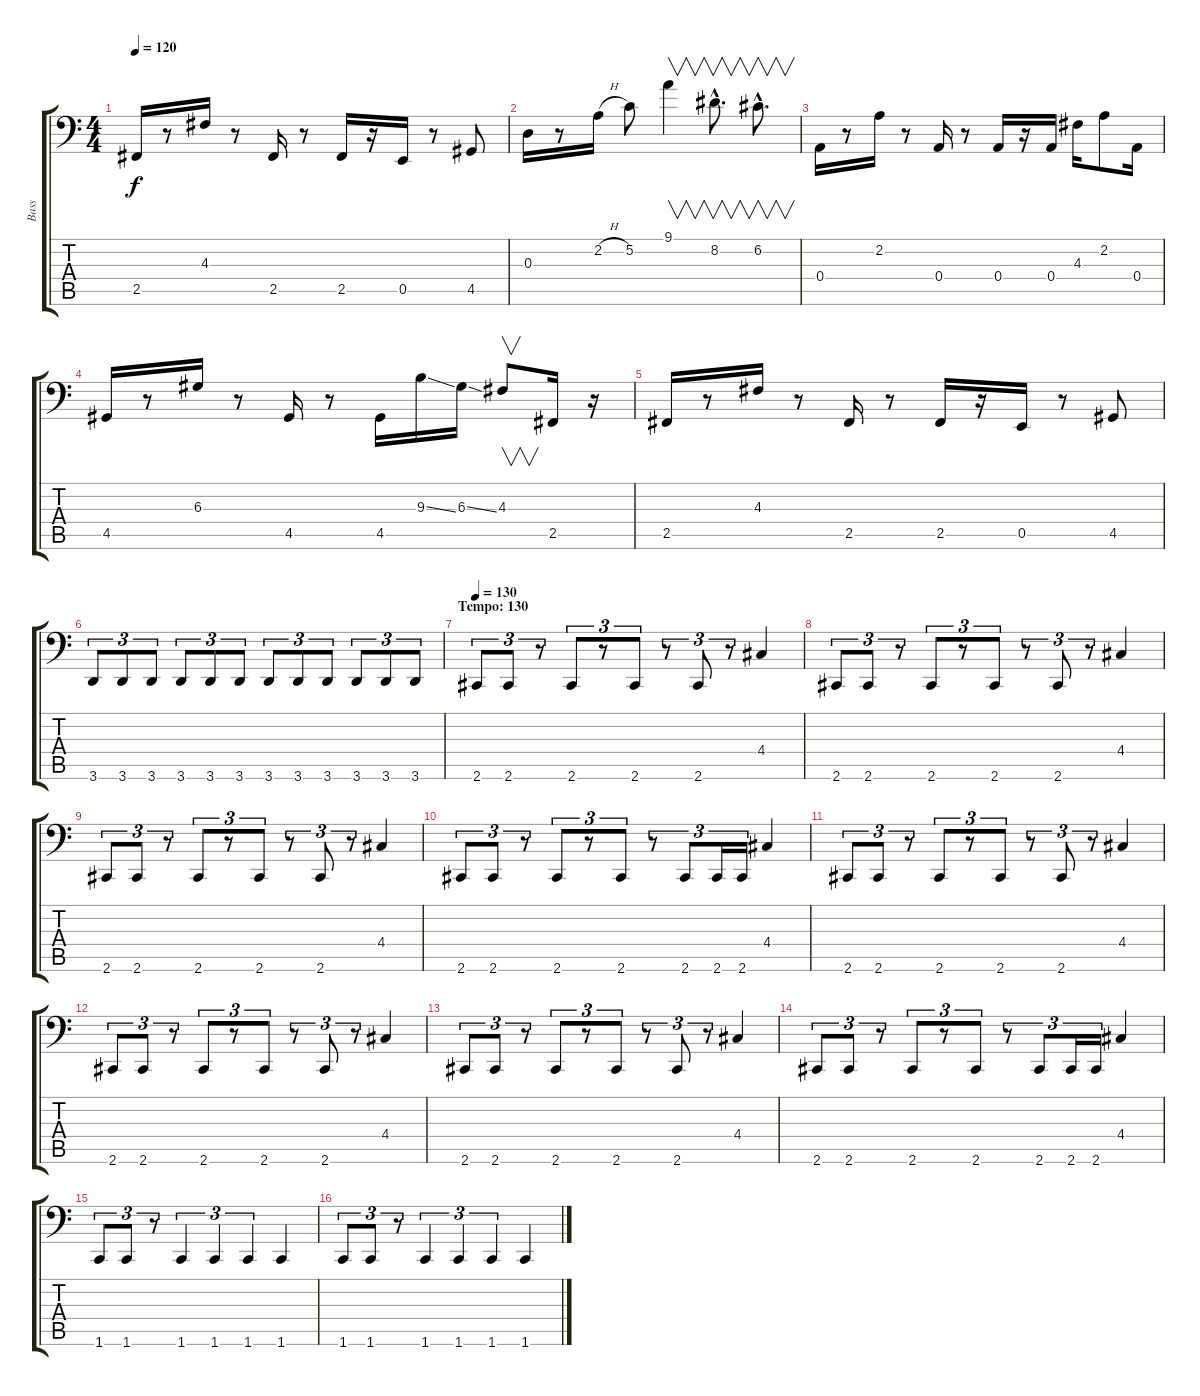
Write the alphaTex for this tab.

\track ("Bass" "Bass") {instrument electricbassfinger}
\staff {score tabs}
\tuning (C3 G2 D2 A1 E1 B0) {hide}
\ts (4 4)
\tempo 120
\clef f4
\ks c
2.5.16{dy f} r.8 4.3.16 r.8 2.5.16 r.8 2.5.16 r.16 0.5.16 r.8 4.5.8 |
0.3.16 r.8 2.2{h}.16 5.2.8 9.1.4{v} 8.2{hac}.8{v d} 6.2{hac}.8{v d} |
0.4.16 r.8 2.2.16 r.8 0.4.16 r.8 0.4.16 r.16 0.4.16 4.3.16 2.2.8 0.4.16 |
4.5.16 r.8 6.3.16 r.8 4.5.16 r.8 4.5.16 9.3{ss}.16 6.3{ss}.16 4.3.8{v} 2.5.16 r.16 |
2.5.16 r.8 4.3.16 r.8 2.5.16 r.8 2.5.16 r.16 0.5.16 r.8 4.5.8 |
3.6.8{tu (3 2)} 3.6.8{tu (3 2)} 3.6.8{tu (3 2)} 3.6.8{tu (3 2)} 3.6.8{tu (3 2)} 3.6.8{tu (3 2)} 3.6.8{tu (3 2)} 3.6.8{tu (3 2)} 3.6.8{tu (3 2)} 3.6.8{tu (3 2)} 3.6.8{tu (3 2)} 3.6.8{tu (3 2)} |
\section ("" "Tempo: 130")
\tempo 130
2.6.8{tu (3 2)} 2.6.8{tu (3 2)} r.8{tu (3 2)} 2.6.8{tu (3 2)} r.8{tu (3 2)} 2.6.8{tu (3 2)} r.8{tu (3 2)} 2.6.8{tu (3 2)} r.8{tu (3 2)} 4.4.4 |
2.6.8{tu (3 2)} 2.6.8{tu (3 2)} r.8{tu (3 2)} 2.6.8{tu (3 2)} r.8{tu (3 2)} 2.6.8{tu (3 2)} r.8{tu (3 2)} 2.6.8{tu (3 2)} r.8{tu (3 2)} 4.4.4 |
2.6.8{tu (3 2)} 2.6.8{tu (3 2)} r.8{tu (3 2)} 2.6.8{tu (3 2)} r.8{tu (3 2)} 2.6.8{tu (3 2)} r.8{tu (3 2)} 2.6.8{tu (3 2)} r.8{tu (3 2)} 4.4.4 |
2.6.8{tu (3 2)} 2.6.8{tu (3 2)} r.8{tu (3 2)} 2.6.8{tu (3 2)} r.8{tu (3 2)} 2.6.8{tu (3 2)} r.8{tu (3 2)} 2.6.8{tu (3 2)} 2.6.16{tu (3 2)} 2.6.16{tu (3 2)} 4.4.4 |
2.6.8{tu (3 2)} 2.6.8{tu (3 2)} r.8{tu (3 2)} 2.6.8{tu (3 2)} r.8{tu (3 2)} 2.6.8{tu (3 2)} r.8{tu (3 2)} 2.6.8{tu (3 2)} r.8{tu (3 2)} 4.4.4 |
2.6.8{tu (3 2)} 2.6.8{tu (3 2)} r.8{tu (3 2)} 2.6.8{tu (3 2)} r.8{tu (3 2)} 2.6.8{tu (3 2)} r.8{tu (3 2)} 2.6.8{tu (3 2)} r.8{tu (3 2)} 4.4.4 |
2.6.8{tu (3 2)} 2.6.8{tu (3 2)} r.8{tu (3 2)} 2.6.8{tu (3 2)} r.8{tu (3 2)} 2.6.8{tu (3 2)} r.8{tu (3 2)} 2.6.8{tu (3 2)} r.8{tu (3 2)} 4.4.4 |
2.6.8{tu (3 2)} 2.6.8{tu (3 2)} r.8{tu (3 2)} 2.6.8{tu (3 2)} r.8{tu (3 2)} 2.6.8{tu (3 2)} r.8{tu (3 2)} 2.6.8{tu (3 2)} 2.6.16{tu (3 2)} 2.6.16{tu (3 2)} 4.4.4 |
1.6.8{tu (3 2)} 1.6.8{tu (3 2)} r.8{tu (3 2)} 1.6.4{tu (3 2)} 1.6.4{tu (3 2)} 1.6.4{tu (3 2)} 1.6.4 |
1.6.8{tu (3 2)} 1.6.8{tu (3 2)} r.8{tu (3 2)} 1.6.4{tu (3 2)} 1.6.4{tu (3 2)} 1.6.4{tu (3 2)} 1.6.4
